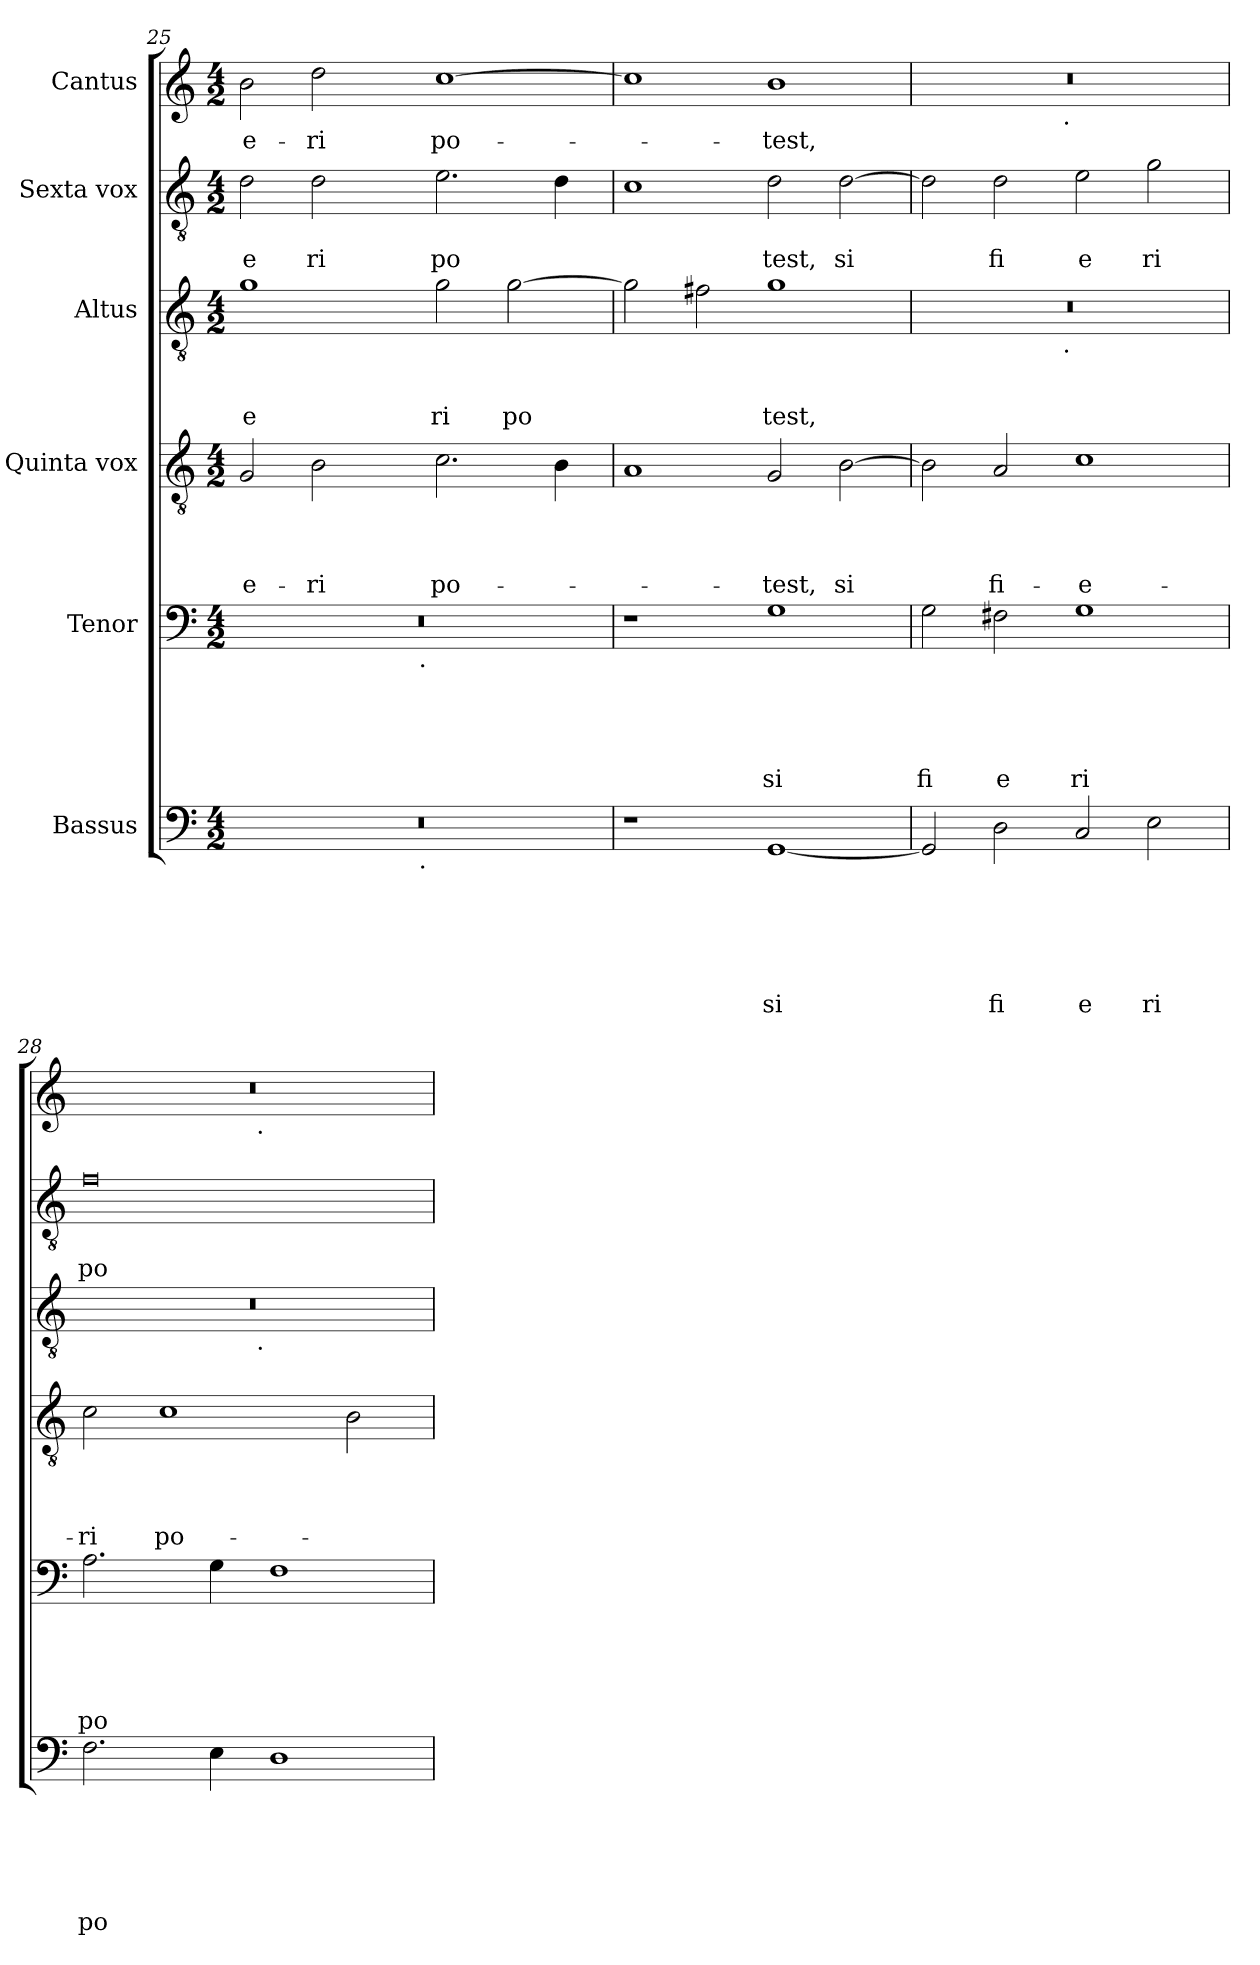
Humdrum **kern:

**kern	**text	**text	**text	**text	**text	**text	**kern	**text	**text	**text	**text	**text	**kern	**text	**text	**text	**text	**kern	**text	**text	**text	**kern	**text	**text	**kern	**text
*part6	*part6	*part6	*part6	*part6	*part6	*part6	*part5	*part5	*part5	*part5	*part5	*part5	*part4	*part4	*part4	*part4	*part4	*part3	*part3	*part3	*part3	*part2	*part2	*part2	*part1	*part1
*staff6	*staff6	*staff6	*staff6	*staff6	*staff6	*staff6	*staff5	*staff5	*staff5	*staff5	*staff5	*staff5	*staff4	*staff4	*staff4	*staff4	*staff4	*staff3	*staff3	*staff3	*staff3	*staff2	*staff2	*staff2	*staff1	*staff1
*I"Bassus	*	*	*	*	*	*	*I"Tenor	*	*	*	*	*	*I"Quinta vox	*	*	*	*	*I"Altus	*	*	*	*I"Sexta vox	*	*	*I"Cantus	*
*clefF4	*	*	*	*	*	*	*clefF4	*	*	*	*	*	*clefGv2	*	*	*	*	*clefGv2	*	*	*	*clefGv2	*	*	*clefG2	*
*k[]	*	*	*	*	*	*	*k[]	*	*	*	*	*	*k[]	*	*	*	*	*k[]	*	*	*	*k[]	*	*	*k[]	*
*C:	*	*	*	*	*	*	*C:	*	*	*	*	*	*C:	*	*	*	*	*C:	*	*	*	*C:	*	*	*C:	*
*M4/2	*	*	*	*	*	*	*M4/2	*	*	*	*	*	*M4/2	*	*	*	*	*M4/2	*	*	*	*M4/2	*	*	*M4/2	*
=25	=25	=25	=25	=25	=25	=25	=25	=25	=25	=25	=25	=25	=25	=25	=25	=25	=25	=25	=25	=25	=25	=25	=25	=25	=25	=25
!	!	!	!	!	!	!	!	!	!	!	!	!	!	!	!	!	!LO:LY:b	!	!	!	!LO:LY:b	!	!	!LO:LY:b	!	!LO:LY:b
*^	*	*	*	*	*	*	*^	*	*	*	*	*	*	*	*	*	*	*	*	*	*	*	*	*	*	*
0r	2ryy	.	.	.	.	.	.	0r	2ryy	.	.	.	.	.	2G/	.	.	.	-e-	1g	.	.	e	2d\	.	e	2b\	-e-
!	!	!	!	!	!	!	!	!	!	!	!	!	!	!	!	!	!	!	!LO:LY:b	!	!	!	!	!	!	!LO:LY:b	!	!LO:LY:b
.	4ryy	.	.	.	.	.	.	.	4ryy	.	.	.	.	.	2B\	.	.	.	-ri	.	.	.	.	2d\	.	ri	2dd\	-ri
.	8ryy	.	.	.	.	.	.	.	8ryy	.	.	.	.	.	.	.	.	.	.	.	.	.	.	.	.	.	.	.
.	16ryy	.	.	.	.	.	.	.	16ryy	.	.	.	.	.	.	.	.	.	.	.	.	.	.	.	.	.	.	.
.	64ryy	.	.	.	.	.	.	.	64ryy	.	.	.	.	.	.	.	.	.	.	.	.	.	.	.	.	.	.	.
!	!	!	!	!	!	!	!	!	!LO:TX:b:t=.	!	!	!	!	!	!	!	!	!	!	!	!	!	!	!	!	!	!	!
!	!LO:TX:b:t=.	!	!	!	!	!	!	!	!	!	!	!	!	!	!	!	!	!	!	!	!	!	!	!	!	!	!	!
.	1ryy	.	.	.	.	.	.	.	1ryy	.	.	.	.	.	.	.	.	.	.	.	.	.	.	.	.	.	.	.
!	!	!	!	!	!	!	!	!	!	!	!	!	!	!	!	!	!	!	!LO:LY:b	!	!	!	!LO:LY:b	!	!	!LO:LY:b	!	!LO:LY:b
.	.	.	.	.	.	.	.	.	.	.	.	.	.	.	2.c\	.	.	.	po-	2g\	.	.	ri	2.e\	.	po	[<1cc	po-
!	!	!	!	!	!	!	!	!	!	!	!	!	!	!	!	!	!	!	!	!	!	!	!LO:LY:b	!	!	!	!	!
.	.	.	.	.	.	.	.	.	.	.	.	.	.	.	.	.	.	.	.	[<2g\	.	.	po	.	.	.	.	.
.	.	.	.	.	.	.	.	.	.	.	.	.	.	.	4B\	.	.	.	.	.	.	.	.	4d\	.	.	.	.
.	32.ryy	.	.	.	.	.	.	.	32.ryy	.	.	.	.	.	.	.	.	.	.	.	.	.	.	.	.	.	.	.
*v	*v	*	*	*	*	*	*	*	*	*	*	*	*	*	*	*	*	*	*	*	*	*	*	*	*	*	*	*
*	*	*	*	*	*	*	*v	*v	*	*	*	*	*	*	*	*	*	*	*	*	*	*	*	*	*	*	*
!!LO:LB:g=z
=26	=26	=26	=26	=26	=26	=26	=26	=26	=26	=26	=26	=26	=26	=26	=26	=26	=26	=26	=26	=26	=26	=26	=26	=26	=26	=26
1r	.	.	.	.	.	.	1r	.	.	.	.	.	1A	.	.	.	.	2g\]	.	.	.	1c	.	.	1cc]	.
.	.	.	.	.	.	.	.	.	.	.	.	.	.	.	.	.	.	2f#\	.	.	.	.	.	.	.	.
!	!	!	!	!	!	!LO:LY:b	!	!	!	!	!	!LO:LY:b	!	!	!	!	!LO:LY:b	!	!	!	!LO:LY:b	!	!	!LO:LY:b	!	!LO:LY:b
[<1GG	.	.	.	.	.	si	1G	.	.	.	.	si	2G/	.	.	.	-test,	1g	.	.	test,	2d\	.	test,	1b	-test,
!	!	!	!	!	!	!	!	!	!	!	!	!	!	!	!	!	!LO:LY:b	!	!	!	!	!	!	!LO:LY:b	!	!
.	.	.	.	.	.	.	.	.	.	.	.	.	[>2B\	.	.	.	si	.	.	.	.	[>2d\	.	si	.	.
=27	=27	=27	=27	=27	=27	=27	=27	=27	=27	=27	=27	=27	=27	=27	=27	=27	=27	=27	=27	=27	=27	=27	=27	=27	=27	=27
!	!	!	!	!	!	!	!	!	!	!	!	!LO:LY:b	!	!	!	!	!	!	!	!	!	!	!	!	!	!
*	*	*	*	*	*	*	*	*	*	*	*	*	*	*	*	*	*	*^	*	*	*	*	*	*	*^	*
2GG/]	.	.	.	.	.	.	2G\	.	.	.	.	fi	2B\]	.	.	.	.	0r	2ryy	.	.	.	2d\]	.	.	0r	2ryy	.
!	!	!	!	!	!	!LO:LY:b	!	!	!	!	!	!LO:LY:b	!	!	!	!	!LO:LY:b	!	!	!	!	!	!	!	!LO:LY:b	!	!	!
2D\	.	.	.	.	.	fi	2F#X\	.	.	.	.	e	2A/	.	.	.	fi-	.	4...ryy	.	.	.	2d\	.	fi	.	4...ryy	.
!	!	!	!	!	!	!	!	!	!	!	!	!	!	!	!	!	!	!	!	!	!	!	!	!	!	!	!LO:TX:b:t=.	!
!	!	!	!	!	!	!	!	!	!	!	!	!	!	!	!	!	!	!	!LO:TX:b:t=.	!	!	!	!	!	!	!	!	!
.	.	.	.	.	.	.	.	.	.	.	.	.	.	.	.	.	.	.	1ryy	.	.	.	.	.	.	.	1ryy	.
!	!	!	!	!	!	!LO:LY:b	!	!	!	!	!	!LO:LY:b	!	!	!	!	!LO:LY:b	!	!	!	!	!	!	!	!LO:LY:b	!	!	!
2C/	.	.	.	.	.	e	1G	.	.	.	.	ri	1c	.	.	.	-e-	.	.	.	.	.	2e\	.	e	.	.	.
!	!	!	!	!	!	!LO:LY:b	!	!	!	!	!	!	!	!	!	!	!	!	!	!	!	!	!	!	!LO:LY:b	!	!	!
2E\	.	.	.	.	.	ri	.	.	.	.	.	.	.	.	.	.	.	.	.	.	.	.	2g\	.	ri	.	.	.
.	.	.	.	.	.	.	.	.	.	.	.	.	.	.	.	.	.	.	32ryy	.	.	.	.	.	.	.	32ryy	.
=28	=28	=28	=28	=28	=28	=28	=28	=28	=28	=28	=28	=28	=28	=28	=28	=28	=28	=28	=28	=28	=28	=28	=28	=28	=28	=28	=28	=28
!	!	!	!	!	!	!LO:LY:b	!	!	!	!	!	!LO:LY:b	!	!	!	!	!LO:LY:b	!	!	!	!	!	!	!	!LO:LY:b	!	!	!
2.F\	.	.	.	.	.	po	2.A\	.	.	.	.	po	2c\	.	.	.	-ri	0r	2ryy	.	.	.	0f	.	po	0r	2ryy	.
!	!	!	!	!	!	!	!	!	!	!	!	!	!	!	!	!	!LO:LY:b	!	!	!	!	!	!	!	!	!	!	!
.	.	.	.	.	.	.	.	.	.	.	.	.	1c	.	.	.	po-	.	4...ryy	.	.	.	.	.	.	.	4...ryy	.
4E\	.	.	.	.	.	.	4G\	.	.	.	.	.	.	.	.	.	.	.	.	.	.	.	.	.	.	.	.	.
!	!	!	!	!	!	!	!	!	!	!	!	!	!	!	!	!	!	!	!	!	!	!	!	!	!	!	!LO:TX:b:t=.	!
!	!	!	!	!	!	!	!	!	!	!	!	!	!	!	!	!	!	!	!LO:TX:b:t=.	!	!	!	!	!	!	!	!	!
.	.	.	.	.	.	.	.	.	.	.	.	.	.	.	.	.	.	.	1ryy	.	.	.	.	.	.	.	1ryy	.
1D	.	.	.	.	.	.	1F	.	.	.	.	.	.	.	.	.	.	.	.	.	.	.	.	.	.	.	.	.
.	.	.	.	.	.	.	.	.	.	.	.	.	2B\	.	.	.	.	.	.	.	.	.	.	.	.	.	.	.
.	.	.	.	.	.	.	.	.	.	.	.	.	.	.	.	.	.	.	32ryy	.	.	.	.	.	.	.	32ryy	.
*	*	*	*	*	*	*	*	*	*	*	*	*	*	*	*	*	*	*v	*v	*	*	*	*	*	*	*v	*v	*
=	=	=	=	=	=	=	=	=	=	=	=	=	=	=	=	=	=	=	=	=	=	=	=	=	=	=
*-	*-	*-	*-	*-	*-	*-	*-	*-	*-	*-	*-	*-	*-	*-	*-	*-	*-	*-	*-	*-	*-	*-	*-	*-	*-	*-
